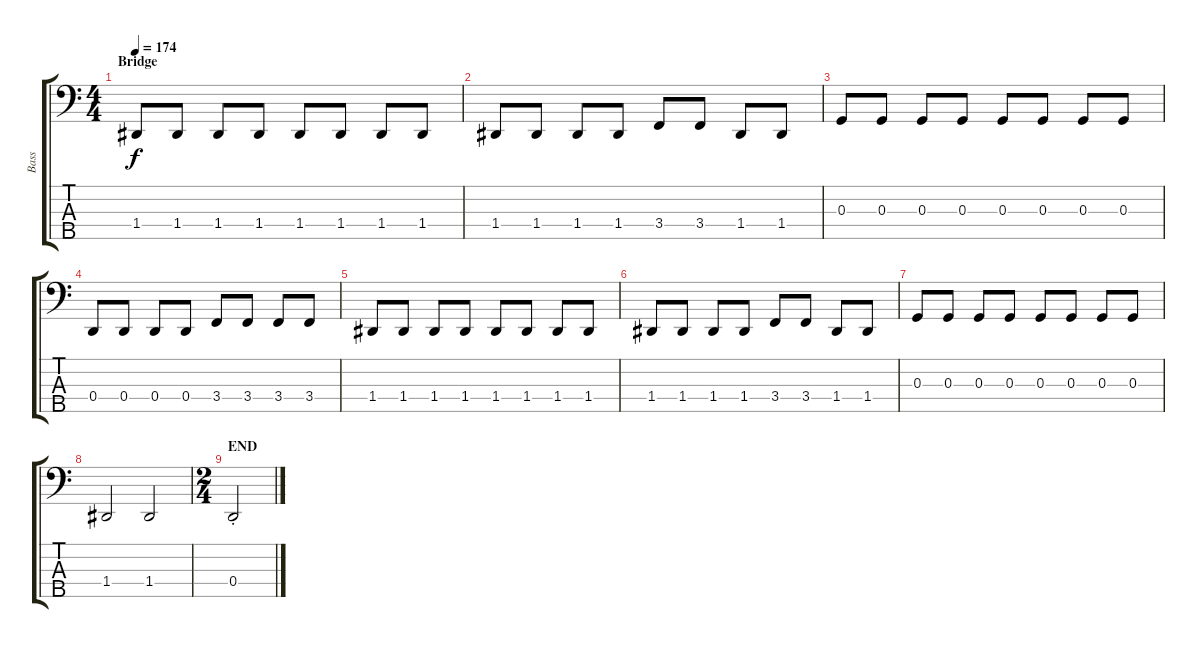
\track ("Bass" "Bass") {instrument electricbassfinger}
\staff {score tabs}
\tuning (F2 C2 G1 D1 A0) {hide}
\ts (4 4)
\section ("" "Bridge")
\tempo 174
\clef f4
\ks c
1.4.8{dy f} 1.4.8 1.4.8 1.4.8 1.4.8 1.4.8 1.4.8 1.4.8 |
1.4.8 1.4.8 1.4.8 1.4.8 3.4.8 3.4.8 1.4.8 1.4.8 |
0.3.8 0.3.8 0.3.8 0.3.8 0.3.8 0.3.8 0.3.8 0.3.8 |
0.4.8 0.4.8 0.4.8 0.4.8 3.4.8 3.4.8 3.4.8 3.4.8 |
1.4.8 1.4.8 1.4.8 1.4.8 1.4.8 1.4.8 1.4.8 1.4.8 |
1.4.8 1.4.8 1.4.8 1.4.8 3.4.8 3.4.8 1.4.8 1.4.8 |
0.3.8 0.3.8 0.3.8 0.3.8 0.3.8 0.3.8 0.3.8 0.3.8 |
1.4.2 1.4.2 |
\ts (2 4)
\section ("" "END")
0.4{st}.2
